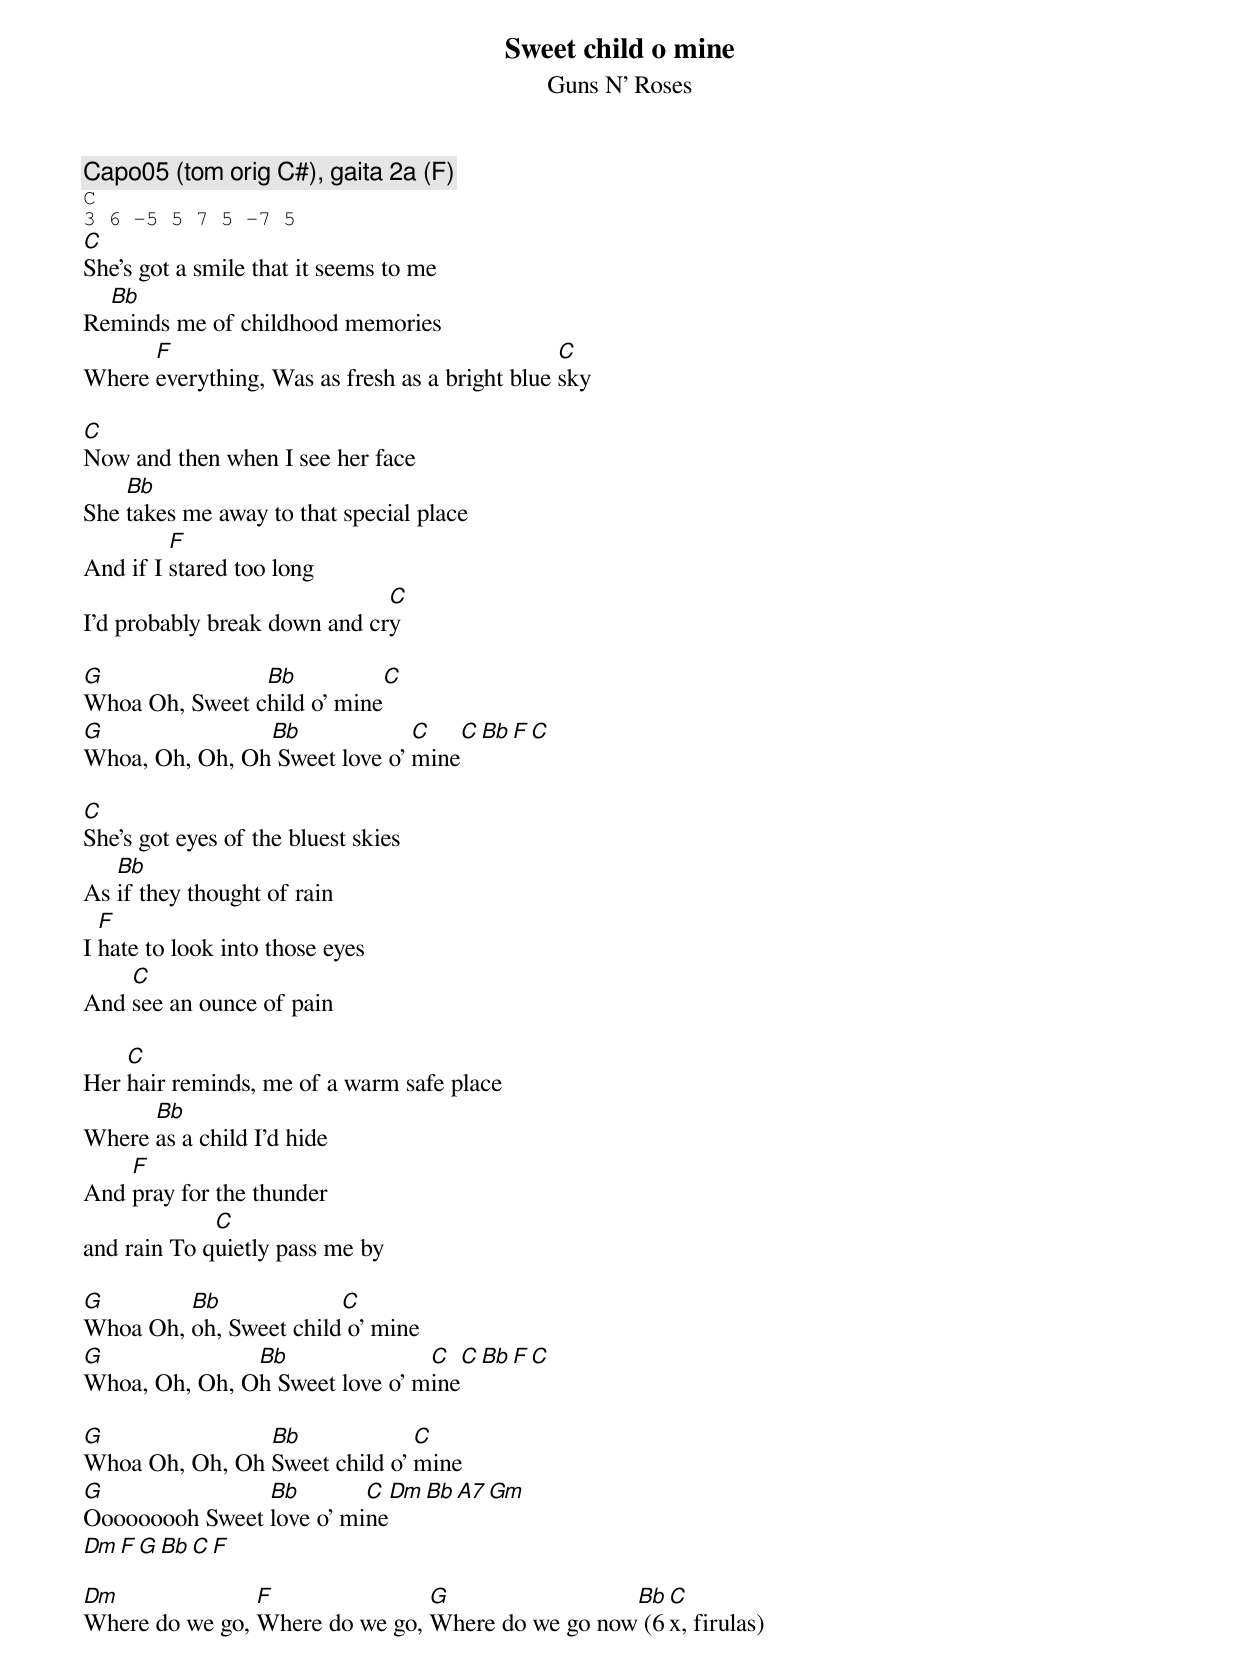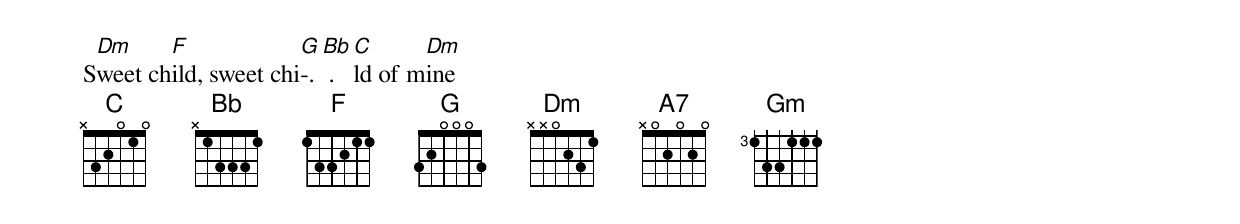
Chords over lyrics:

Sweet child o mine
Guns N' Roses

Capo05 (tom orig C#), gaita 2a (F)
C
3 6 -5 5 7 5 -7 5
C
She's got a smile that it seems to me
  Bb
Reminds me of childhood memories
      F                                         C
Where everything, Was as fresh as a bright blue sky

C
Now and then when I see her face
    Bb
She takes me away to that special place
         F
And if I stared too long
                              C
I'd probably break down and cry

G               Bb             C
Whoa Oh, Sweet child o' mine
G               Bb             C   C Bb F C
Whoa, Oh, Oh, Oh Sweet love o' mine

C
She's got eyes of the bluest skies
   Bb
As if they thought of rain
  F
I hate to look into those eyes
    C
And see an ounce of pain

    C
Her hair reminds, me of a warm safe place
      Bb
Where as a child I'd hide
    F
And pray for the thunder
             C
and rain To quietly pass me by

G        Bb             C
Whoa Oh, oh, Sweet child o' mine
G              Bb               C   C Bb F C
Whoa, Oh, Oh, Oh Sweet love o' mine

G               Bb             C
Whoa Oh, Oh, Oh Sweet child o' mine
G               Bb        C  Dm Bb A7 Gm
Ooooooooh Sweet love o' mine
Dm F G Bb C F

Dm              F               G                 Bb C
Where do we go, Where do we go, Where do we go now (6x, firulas)

 Dm     F             G Bb C      Dm
Sweet child, sweet chi-. . ld of mine
